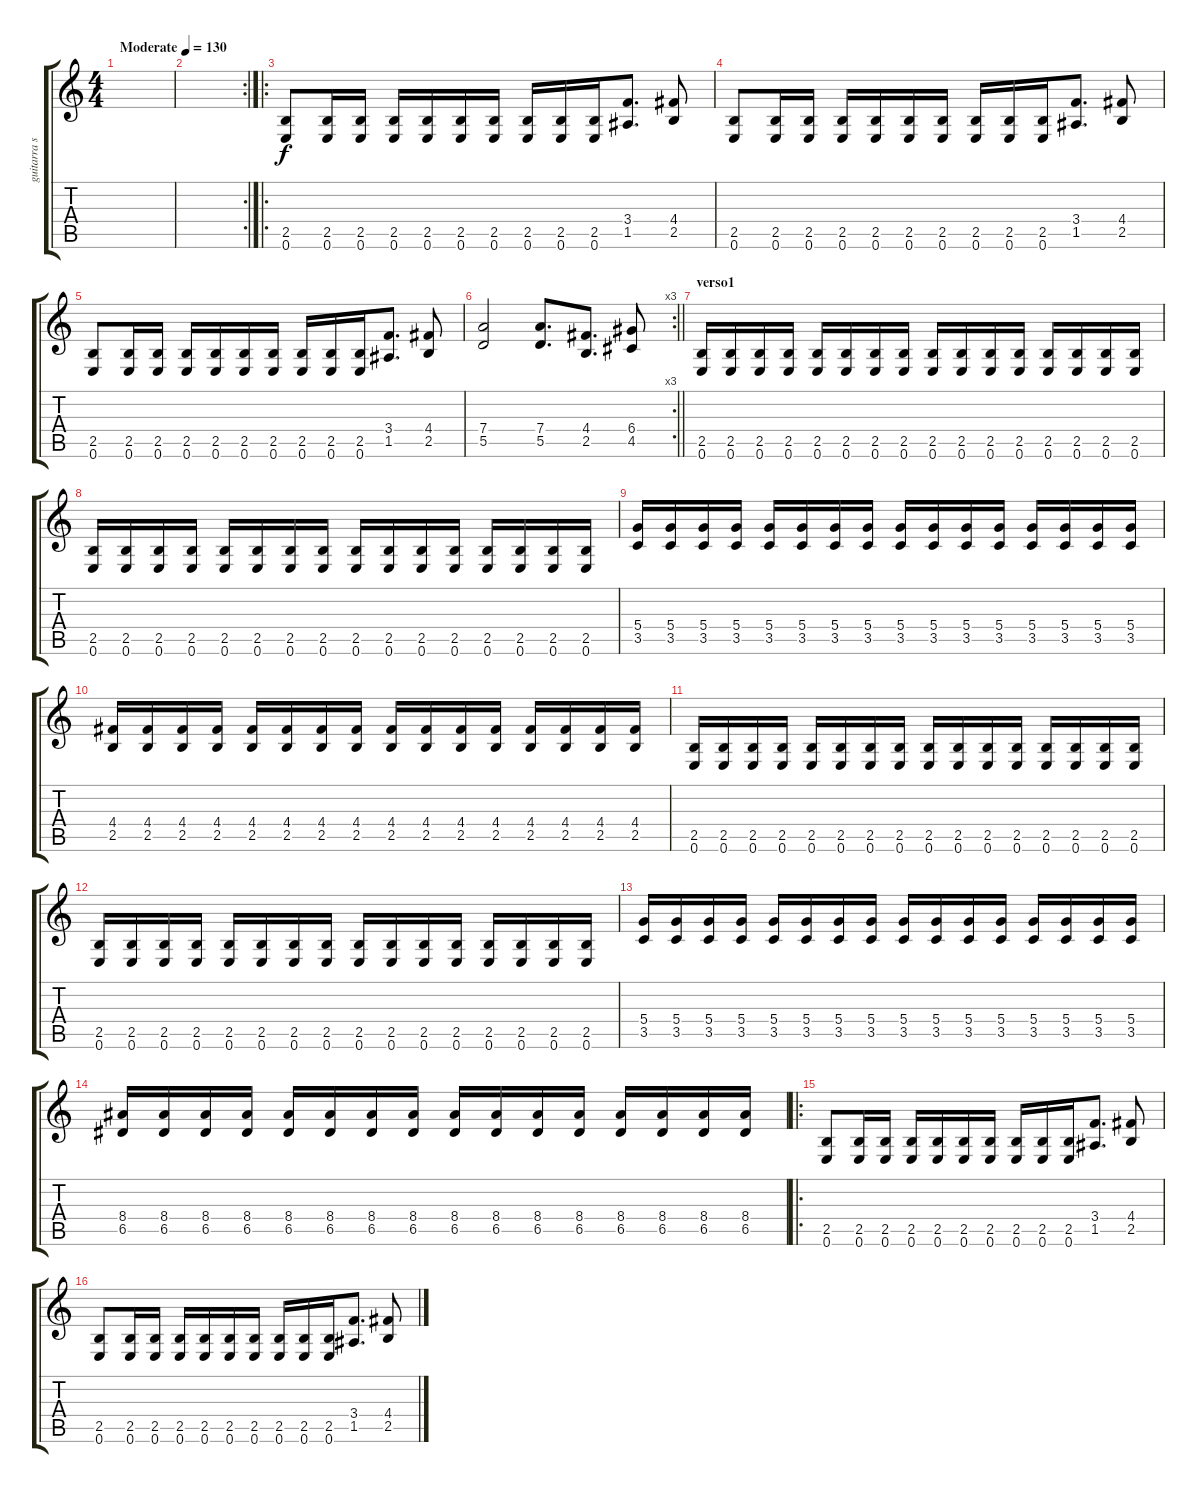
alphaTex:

\track ("guitarra segunda" "guitarra s") {instrument overdrivenguitar}
\staff {score tabs}
\tuning (E4 B3 G3 D3 A2 E2) {hide}
\ts (4 4)
\tempo (130 "Moderate")
\clef g2
\ks c
|
\rc 2
|
\ro
(2.5 0.6).8 (2.5 0.6).16 (2.5 0.6).16 (2.5 0.6).16 (2.5 0.6).16 (2.5 0.6).16 (2.5 0.6).16 (2.5 0.6).16 (2.5 0.6).16 (2.5 0.6).16 (3.4 1.5).8{d} (4.4 2.5).8 |
(2.5 0.6).8 (2.5 0.6).16 (2.5 0.6).16 (2.5 0.6).16 (2.5 0.6).16 (2.5 0.6).16 (2.5 0.6).16 (2.5 0.6).16 (2.5 0.6).16 (2.5 0.6).16 (3.4 1.5).8{d} (4.4 2.5).8 |
(2.5 0.6).8 (2.5 0.6).16 (2.5 0.6).16 (2.5 0.6).16 (2.5 0.6).16 (2.5 0.6).16 (2.5 0.6).16 (2.5 0.6).16 (2.5 0.6).16 (2.5 0.6).16 (3.4 1.5).8{d} (4.4 2.5).8 |
\rc 3
\barLineRight lightlight
(7.4 5.5).2 (7.4 5.5).8{d} (4.4 2.5).8{d} (6.4 4.5).8 |
\section ("" "verso1")
(2.5 0.6).16 (2.5 0.6).16 (2.5 0.6).16 (2.5 0.6).16 (2.5 0.6).16 (2.5 0.6).16 (2.5 0.6).16 (2.5 0.6).16 (2.5 0.6).16 (2.5 0.6).16 (2.5 0.6).16 (2.5 0.6).16 (2.5 0.6).16 (2.5 0.6).16 (2.5 0.6).16 (2.5 0.6).16 |
(2.5 0.6).16 (2.5 0.6).16 (2.5 0.6).16 (2.5 0.6).16 (2.5 0.6).16 (2.5 0.6).16 (2.5 0.6).16 (2.5 0.6).16 (2.5 0.6).16 (2.5 0.6).16 (2.5 0.6).16 (2.5 0.6).16 (2.5 0.6).16 (2.5 0.6).16 (2.5 0.6).16 (2.5 0.6).16 |
(5.4 3.5).16 (5.4 3.5).16 (5.4 3.5).16 (5.4 3.5).16 (5.4 3.5).16 (5.4 3.5).16 (5.4 3.5).16 (5.4 3.5).16 (5.4 3.5).16 (5.4 3.5).16 (5.4 3.5).16 (5.4 3.5).16 (5.4 3.5).16 (5.4 3.5).16 (5.4 3.5).16 (5.4 3.5).16 |
(4.4 2.5).16 (4.4 2.5).16 (4.4 2.5).16 (4.4 2.5).16 (4.4 2.5).16 (4.4 2.5).16 (4.4 2.5).16 (4.4 2.5).16 (4.4 2.5).16 (4.4 2.5).16 (4.4 2.5).16 (4.4 2.5).16 (4.4 2.5).16 (4.4 2.5).16 (4.4 2.5).16 (4.4 2.5).16 |
(2.5 0.6).16 (2.5 0.6).16 (2.5 0.6).16 (2.5 0.6).16 (2.5 0.6).16 (2.5 0.6).16 (2.5 0.6).16 (2.5 0.6).16 (2.5 0.6).16 (2.5 0.6).16 (2.5 0.6).16 (2.5 0.6).16 (2.5 0.6).16 (2.5 0.6).16 (2.5 0.6).16 (2.5 0.6).16 |
(2.5 0.6).16 (2.5 0.6).16 (2.5 0.6).16 (2.5 0.6).16 (2.5 0.6).16 (2.5 0.6).16 (2.5 0.6).16 (2.5 0.6).16 (2.5 0.6).16 (2.5 0.6).16 (2.5 0.6).16 (2.5 0.6).16 (2.5 0.6).16 (2.5 0.6).16 (2.5 0.6).16 (2.5 0.6).16 |
(5.4 3.5).16 (5.4 3.5).16 (5.4 3.5).16 (5.4 3.5).16 (5.4 3.5).16 (5.4 3.5).16 (5.4 3.5).16 (5.4 3.5).16 (5.4 3.5).16 (5.4 3.5).16 (5.4 3.5).16 (5.4 3.5).16 (5.4 3.5).16 (5.4 3.5).16 (5.4 3.5).16 (5.4 3.5).16 |
(8.4 6.5).16 (8.4 6.5).16 (8.4 6.5).16 (8.4 6.5).16 (8.4 6.5).16 (8.4 6.5).16 (8.4 6.5).16 (8.4 6.5).16 (8.4 6.5).16 (8.4 6.5).16 (8.4 6.5).16 (8.4 6.5).16 (8.4 6.5).16 (8.4 6.5).16 (8.4 6.5).16 (8.4 6.5).16 |
\ro
(2.5 0.6).8 (2.5 0.6).16 (2.5 0.6).16 (2.5 0.6).16 (2.5 0.6).16 (2.5 0.6).16 (2.5 0.6).16 (2.5 0.6).16 (2.5 0.6).16 (2.5 0.6).16 (3.4 1.5).8{d} (4.4 2.5).8 |
(2.5 0.6).8 (2.5 0.6).16 (2.5 0.6).16 (2.5 0.6).16 (2.5 0.6).16 (2.5 0.6).16 (2.5 0.6).16 (2.5 0.6).16 (2.5 0.6).16 (2.5 0.6).16 (3.4 1.5).8{d} (4.4 2.5).8
